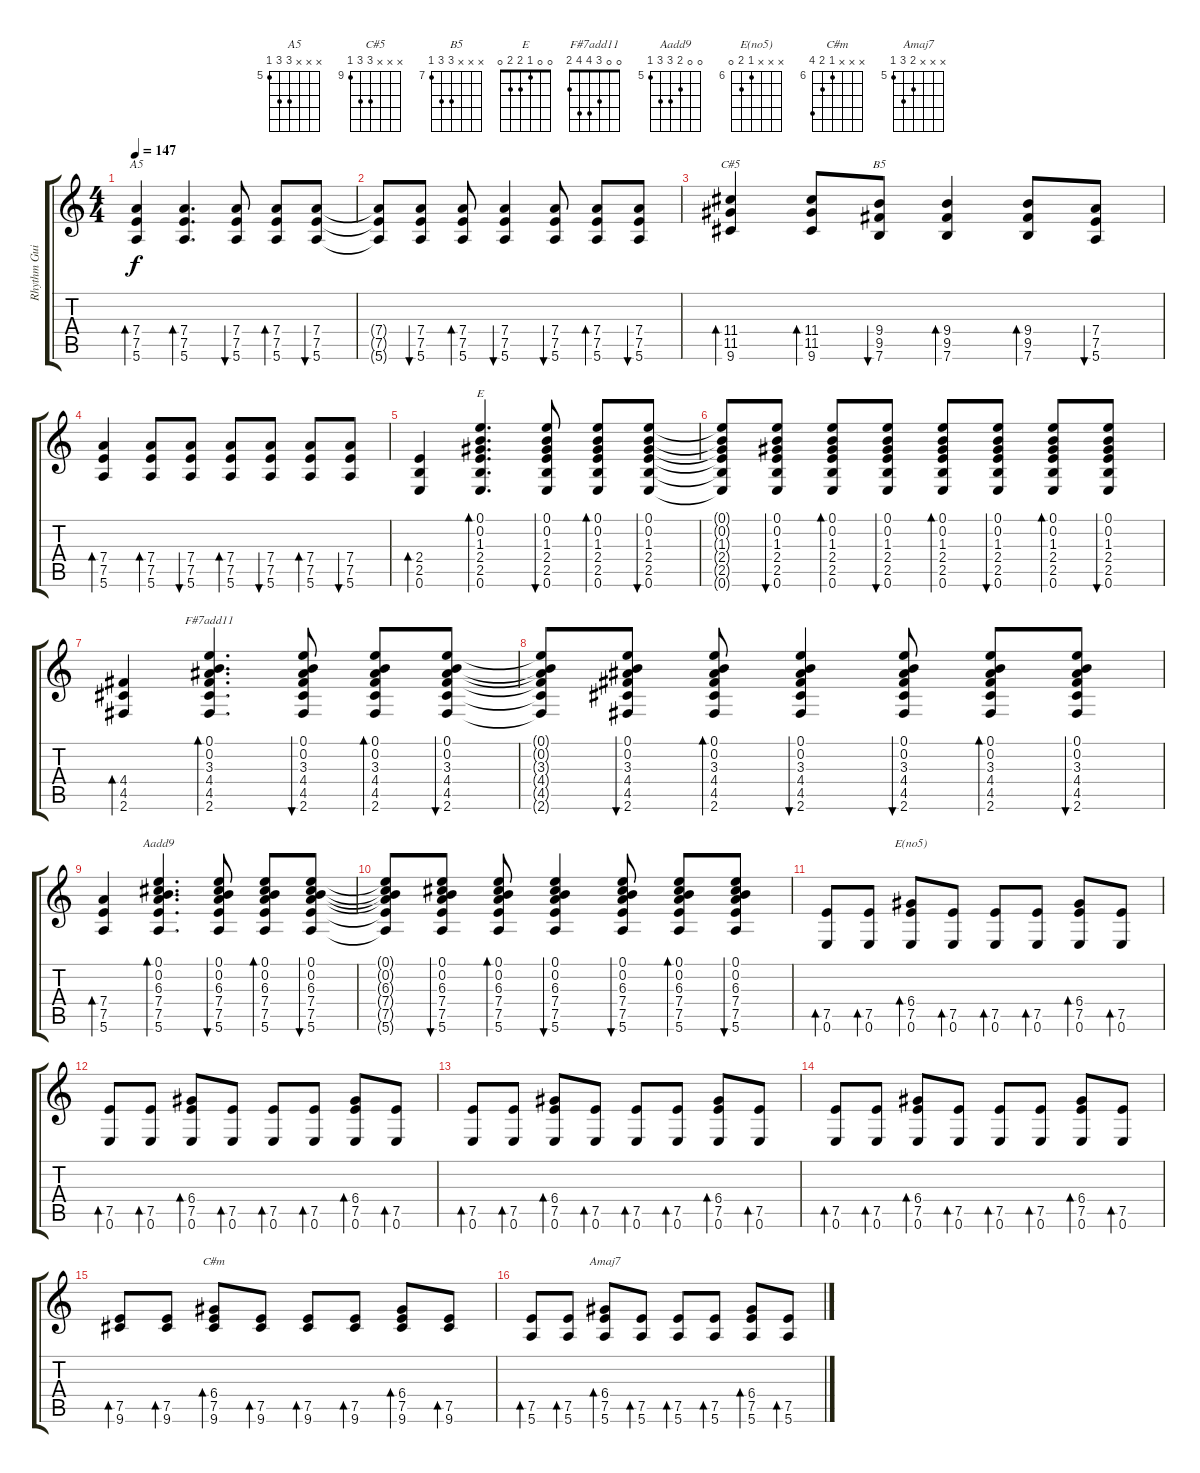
\track ("Rhythm Guitar" "Rhythm Gui") {instrument acousticguitarsteel}
\staff {score tabs}
\tuning (E4 B3 G3 D3 A2 E2) {hide}
\chord ("A5" x x x 7 7 5) {firstfret 5}
\chord ("C#5" x x x 11 11 9) {firstfret 9}
\chord ("B5" x x x 9 9 7) {firstfret 7}
\chord ("E" 0 0 1 2 2 0)
\chord ("F#7add11" 0 0 3 4 4 2)
\chord ("Aadd9" 0 0 6 7 7 5) {firstfret 5}
\chord ("E(no5)" x x x 6 7 0) {firstfret 6}
\chord ("C#m" x x x 6 7 9) {firstfret 6}
\chord ("Amaj7" x x x 6 7 5) {firstfret 5}
\ts (4 4)
\tempo 147
\clef g2
\ks c
(7.4 7.5 5.6).4{bd 30 ch "A5" dy f} (7.4 7.5 5.6).4{d bd 30} (7.4 7.5 5.6).8{bu 30} (7.4 7.5 5.6).8{bd 30} (7.4 7.5 5.6).8{bu 30} |
(7.4{t} 7.5{t} 5.6{t}).8 (7.4 7.5 5.6).8{bu 30} (7.4 7.5 5.6).8{bd 30} (7.4 7.5 5.6).4{bu 30} (7.4 7.5 5.6).8{bu 30} (7.4 7.5 5.6).8{bd 30} (7.4 7.5 5.6).8{bu 30} |
(11.4 11.5 9.6).4{bd 30 ch "C#5"} (11.4 11.5 9.6).8{bd 30} (9.4 9.5 7.6).8{bu 30 ch "B5"} (9.4 9.5 7.6).4{bd 30} (9.4 9.5 7.6).8{bd 30} (7.4 7.5 5.6).8{bu 30} |
(7.4 7.5 5.6).4{bd 30} (7.4 7.5 5.6).8{bd 30} (7.4 7.5 5.6).8{bu 30} (7.4 7.5 5.6).8{bd 30} (7.4 7.5 5.6).8{bu 30} (7.4 7.5 5.6).8{bd 30} (7.4 7.5 5.6).8{bu 30} |
(2.4 2.5 0.6).4{bd 30} (0.1 0.2 1.3 2.4 2.5 0.6).4{d bd 30 ch "E"} (0.1 0.2 1.3 2.4 2.5 0.6).8{bu 30} (0.1 0.2 1.3 2.4 2.5 0.6).8{bd 30} (0.1 0.2 1.3 2.4 2.5 0.6).8{bu 30} |
(0.1{t} 0.2{t} 1.3{t} 2.4{t} 2.5{t} 0.6{t}).8 (0.1 0.2 1.3 2.4 2.5 0.6).8{bu 30} (0.1 0.2 1.3 2.4 2.5 0.6).8{bd 30} (0.1 0.2 1.3 2.4 2.5 0.6).8{bu 30} (0.1 0.2 1.3 2.4 2.5 0.6).8{bd 30} (0.1 0.2 1.3 2.4 2.5 0.6).8{bu 30} (0.1 0.2 1.3 2.4 2.5 0.6).8{bd 30} (0.1 0.2 1.3 2.4 2.5 0.6).8{bu 30} |
(4.4 4.5 2.6).4{bd 30} (0.1 0.2 3.3 4.4 4.5 2.6).4{d bd 30 ch "F#7add11"} (0.1 0.2 3.3 4.4 4.5 2.6).8{bu 30} (0.1 0.2 3.3 4.4 4.5 2.6).8{bd 30} (0.1 0.2 3.3 4.4 4.5 2.6).8{bu 30} |
(0.1{t} 0.2{t} 3.3{t} 4.4{t} 4.5{t} 2.6{t}).8 (0.1 0.2 3.3 4.4 4.5 2.6).8{bu 30} (0.1 0.2 3.3 4.4 4.5 2.6).8{bd 30} (0.1 0.2 3.3 4.4 4.5 2.6).4{bu 30} (0.1 0.2 3.3 4.4 4.5 2.6).8{bu 30} (0.1 0.2 3.3 4.4 4.5 2.6).8{bd 30} (0.1 0.2 3.3 4.4 4.5 2.6).8{bu 30} |
(7.4 7.5 5.6).4{bd 30} (0.1 0.2 6.3 7.4 7.5 5.6).4{d bd 30 ch "Aadd9"} (0.1 0.2 6.3 7.4 7.5 5.6).8{bu 30} (0.1 0.2 6.3 7.4 7.5 5.6).8{bd 30} (0.1 0.2 6.3 7.4 7.5 5.6).8{bu 30} |
(0.1{t} 0.2{t} 6.3{t} 7.4{t} 7.5{t} 5.6{t}).8 (0.1 0.2 6.3 7.4 7.5 5.6).8{bu 30} (0.1 0.2 6.3 7.4 7.5 5.6).8{bd 30} (0.1 0.2 6.3 7.4 7.5 5.6).4{bu 30} (0.1 0.2 6.3 7.4 7.5 5.6).8{bu 30} (0.1 0.2 6.3 7.4 7.5 5.6).8{bd 30} (0.1 0.2 6.3 7.4 7.5 5.6).8{bu 30} |
(7.5 0.6).8{bd 30} (7.5 0.6).8{bd 30} (6.4 7.5 0.6).8{bd 30 ch "E(no5)"} (7.5 0.6).8{bd 30} (7.5 0.6).8{bd 30} (7.5 0.6).8{bd 30} (6.4 7.5 0.6).8{bd 30} (7.5 0.6).8{bd 30} |
(7.5 0.6).8{bd 30} (7.5 0.6).8{bd 30} (6.4 7.5 0.6).8{bd 30} (7.5 0.6).8{bd 30} (7.5 0.6).8{bd 30} (7.5 0.6).8{bd 30} (6.4 7.5 0.6).8{bd 30} (7.5 0.6).8{bd 30} |
(7.5 0.6).8{bd 30} (7.5 0.6).8{bd 30} (6.4 7.5 0.6).8{bd 30} (7.5 0.6).8{bd 30} (7.5 0.6).8{bd 30} (7.5 0.6).8{bd 30} (6.4 7.5 0.6).8{bd 30} (7.5 0.6).8{bd 30} |
(7.5 0.6).8{bd 30} (7.5 0.6).8{bd 30} (6.4 7.5 0.6).8{bd 30} (7.5 0.6).8{bd 30} (7.5 0.6).8{bd 30} (7.5 0.6).8{bd 30} (6.4 7.5 0.6).8{bd 30} (7.5 0.6).8{bd 30} |
(7.5 9.6).8{bd 30} (7.5 9.6).8{bd 30} (6.4 7.5 9.6).8{bd 30 ch "C#m"} (7.5 9.6).8{bd 30} (7.5 9.6).8{bd 30} (7.5 9.6).8{bd 30} (6.4 7.5 9.6).8{bd 30} (7.5 9.6).8{bd 30} |
(7.5 5.6).8{bd 30} (7.5 5.6).8{bd 30} (6.4 7.5 5.6).8{bd 30 ch "Amaj7"} (7.5 5.6).8{bd 30} (7.5 5.6).8{bd 30} (7.5 5.6).8{bd 30} (6.4 7.5 5.6).8{bd 30} (7.5 5.6).8{bd 30}
